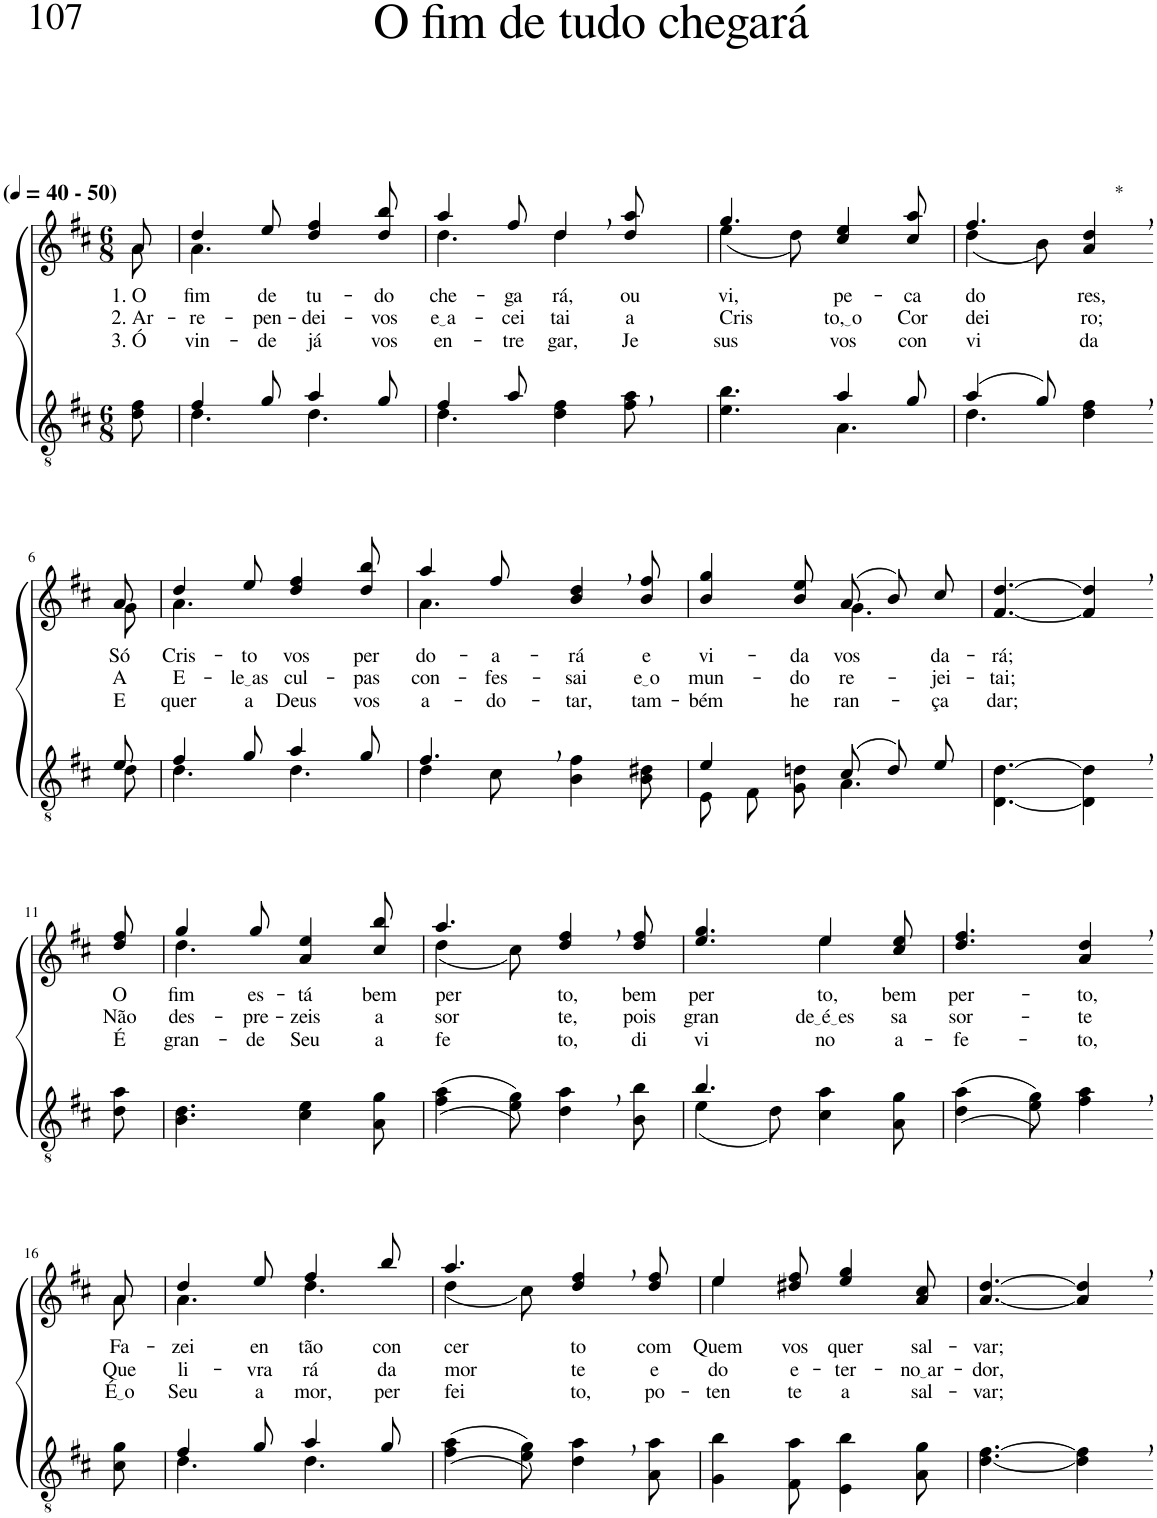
**kern	**kern	**text	**text	**text
*part2	*part1	*part1	*part1	*part1
*staff2	*staff1	*staff1	*staff1	*staff1
*I"Parte III e IV	*I"Parte I e II	*	*	*
*clefGv2	*clefG2	*	*	*
*Trd5c9	*Trd5c9	*	*	*
*k[f#c#]	*k[f#c#]	*	*	*
*M6/8	*M6/8	*	*	*
*MM40	*MM40	*	*	*
=1	=1	=1	=1	=1
*	*^	*	*	*
!	!LO:TX:a:B:t=(	!	!	!	!
!	!LO:TX:a:B:t=- 50)	!	!	!	!
!	!	!	!LO:LY:b	!LO:LY:b	!LO:LY:b
8d\ 8f#\	8a/	8a\	1. O	2. Ar-	3. Ó
=2	=2	=2	=2	=2	=2
*^	*	*	*	*	*
!	!	!	!	!LO:LY:b	!LO:LY:b	!LO:LY:b
4f#/	4.d\	4dd/	4.a\	fim	-re-	vin-
!	!	!	!	!LO:LY:b	!LO:LY:b	!LO:LY:b
8g/	.	8ee/	.	de	-pen-	-de
!	!	!	!	!LO:LY:b	!LO:LY:b	!LO:LY:b
4a/	4.d\	4dd/ 4ff#/	4.ryy	tu-	-dei-	já
!	!	!	!	!LO:LY:b	!LO:LY:b	!LO:LY:b
8g/	.	8dd/ 8bb/	.	-do	-vos	vos
=3	=3	=3	=3	=3	=3	=3
!	!	!	!	!LO:LY:b	!LO:LY:b	!LO:LY:b
4f#/	4.d\	4aa/	4.dd\	che-	e a	en-
!	!	!	!	!LO:LY:b	!LO:LY:b	!LO:LY:b
8a/	.	8ff#/	.	-ga-	cei-	-tre-
!	!	!	!	!LO:LY:b	!LO:LY:b	!LO:LY:b
4.ryy	4d\ 4f#\	4dd,/	4dd\	-rá,	-tai	-gar,
!	!	!	!	!LO:LY:b	!LO:LY:b	!LO:LY:b
.	8f#\ 8a\	8dd/ 8aa/	8ryy	ou-	a	Je-
=4	=4	=4	=4	=4	=4	=4
!	!	!	!	!LO:LY:b	!LO:LY:b	!LO:LY:b
4.ryy	4.e\ 4.b\	4.gg/	(4ee\	-vi,	Cris-	-sus
.	.	.	8dd\)	.	.	.
!	!	!	!	!LO:LY:b	!LO:LY:b	!LO:LY:b
4a/	4.A\	4cc#/ 4ee/	4.ryy	pe-	to, o	vos
!	!	!	!	!LO:LY:b	!LO:LY:b	!LO:LY:b
8g/	.	8cc#/ 8aa/	.	-ca-	Cor-	con-
=5	=5	=5	=5	=5	=5	=5
!	!	!	!	!LO:LY:b	!LO:LY:b	!LO:LY:b
(4a/	4.d\	4.ff#/	(4dd\	-do-	-dei-	-vi-
8g/)	.	.	8b\)	.	.	.
!	!	!LO:TX:a:t=*	!	!	!	!
!	!	!	!	!LO:LY:b	!LO:LY:b	!LO:LY:b
4d\, 4f#\,	4ryy	4a/, 4dd/,	4ryy	-res,	-ro;	-da
!!LO:LB:g=z	!!
=6-	=6-	=6-	=6-	=6-	=6-	=6-
!	!	!	!	!LO:LY:b	!LO:LY:b	!LO:LY:b
8e/	8d\	8a/	8g\	Só	A	E
=7	=7	=7	=7	=7	=7	=7
!	!	!	!	!LO:LY:b	!LO:LY:b	!LO:LY:b
4f#/	4.d\	4dd/	4.a\	Cris-	E-	quer
!	!	!	!	!LO:LY:b	!LO:LY:b	!LO:LY:b
8g/	.	8ee/	.	-to	le as	a
!	!	!	!	!LO:LY:b	!LO:LY:b	!LO:LY:b
4a/	4.d\	4dd/ 4ff#/	4.ryy	vos	cul-	Deus
!	!	!	!	!LO:LY:b	!LO:LY:b	!LO:LY:b
8g/	.	8dd/ 8bb/	.	per-	-pas	vos
=8	=8	=8	=8	=8	=8	=8
!	!	!	!	!LO:LY:b	!LO:LY:b	!LO:LY:b
4.f#,/	4d\	4aa/	4.a\	-do-	con-	a-
!	!	!	!	!LO:LY:b	!LO:LY:b	!LO:LY:b
.	8c#\	8ff#/	.	-a-	-fes-	-do-
!	!	!	!	!LO:LY:b	!LO:LY:b	!LO:LY:b
4.ryy	4B\ 4f#\	4b/, 4dd/,	4.ryy	-rá	-sai	-tar,
!	!	!	!	!LO:LY:b	!LO:LY:b	!LO:LY:b
.	8B\ 8d#X\	8b/ 8ff#/	.	e	e o	tam-
=9	=9	=9	=9	=9	=9	=9
!	!	!	!	!LO:LY:b	!LO:LY:b	!LO:LY:b
4e/	8E/L	4b/ 4gg/	4.ryy	vi-	mun-	-bém
.	8F#/	.	.	.	.	.
!	!	!	!	!LO:LY:b	!LO:LY:b	!LO:LY:b
8ryy	8G/ 8dn/J	8b/ 8ee/	.	-da	-do	he-
!	!	!	!	!LO:LY:b	!LO:LY:b	!LO:LY:b
(8c#/L	4.A\	(8a/L	4.g\	vos	re-	-ran-
8d/)	.	8b/)	.	.	.	.
!	!	!	!	!LO:LY:b	!LO:LY:b	!LO:LY:b
8e/J	.	8cc#/J	.	da-	-jei-	-ça
*v	*v	*	*	*	*	*
*	*v	*v	*	*	*
=10	=10	=10	=10	=10
!	!	!LO:LY:b	!LO:LY:b	!LO:LY:b
[4.D\ [4.d\	[4.f#/ [4.dd/	-rá;	-tai;	dar;
4D\], 4d\],	4f#/], 4dd/],	.	.	.
!!LO:LB:g=z
=11-	=11-	=11-	=11-	=11-
!	!	!LO:LY:b	!LO:LY:b	!LO:LY:b
8d\ 8a\	8dd/ 8ff#/	O	Não	É
=12	=12	=12	=12	=12
*	*^	*	*	*
!	!	!	!LO:LY:b	!LO:LY:b	!LO:LY:b
4.B\ 4.d\	4gg/	4.dd\	fim	des-	gran-
!	!	!	!LO:LY:b	!LO:LY:b	!LO:LY:b
.	8gg/	.	es-	-pre-	-de
!	!	!	!LO:LY:b	!LO:LY:b	!LO:LY:b
4c#\ 4e\	4a/ 4ee/	4.ryy	-tá	-zeis	Seu
!	!	!	!LO:LY:b	!LO:LY:b	!LO:LY:b
8A\ 8g\	8cc#/ 8bb/	.	bem	a	a-
=13	=13	=13	=13	=13	=13
!	!	!	!LO:LY:b	!LO:LY:b	!LO:LY:b
((4f#\ 4a\	4.aa/	(4dd\	per-	sor-	-fe-
8e\ 8g\))	.	8cc#\)	.	.	.
!	!	!	!LO:LY:b	!LO:LY:b	!LO:LY:b
4d\, 4a\,	4dd/, 4ff#/,	4.ryy	-to,	-te,	-to,
!	!	!	!LO:LY:b	!LO:LY:b	!LO:LY:b
8B\ 8b\	8dd/ 8ff#/	.	bem	pois	di-
=14	=14	=14	=14	=14	=14
*^	*	*	*	*	*
!	!	!	!	!LO:LY:b	!LO:LY:b	!LO:LY:b
4.b/	(4e\	4.ryy	4.ee/ 4.gg/	per-	gran-	-vi-
.	8d\)	.	.	.	.	.
!	!	!	!	!LO:LY:b	!LO:LY:b	!LO:LY:b
4.ryy	4c#\ 4a\	4ee\	4ee/	-to,	de é es	-no
!	!	!	!	!LO:LY:b	!LO:LY:b	!LO:LY:b
.	8A\ 8g\	8ryy	8cc#/ 8ee/	bem	sa	a-
=15	=15	=15	=15	=15	=15	=15
!	!	!	!	!LO:LY:b	!LO:LY:b	!LO:LY:b
*v	*v	*	*	*	*	*
*	*v	*v	*	*	*
((4d\ 4a\	4.dd/ 4.ff#/	per-	-sor-	-fe-
8e\ 8g\))	.	.	.	.
!	!	!LO:LY:b	!LO:LY:b	!LO:LY:b
4f#\, 4a\,	4a/, 4dd/,	-to,	-te	-to,
!!LO:LB:g=z
=16-	=16-	=16-	=16-	=16-
*	*^	*	*	*
!	!	!	!LO:LY:b	!LO:LY:b	!LO:LY:b
8c#\ 8g\	8a/	8a\	Fa-	Que	É o
=17	=17	=17	=17	=17	=17
*^	*	*	*	*	*
!	!	!	!	!LO:LY:b	!LO:LY:b	!LO:LY:b
4f#/	4.d\	4dd/	4.a\	-zei	li-	Seu
!	!	!	!	!LO:LY:b	!LO:LY:b	!LO:LY:b
8g/	.	8ee/	.	en-	-vra-	a-
!	!	!	!	!LO:LY:b	!LO:LY:b	!LO:LY:b
4a/	4.d\	4ff#/	4.dd\	-tão	-rá	-mor,
!	!	!	!	!LO:LY:b	!LO:LY:b	!LO:LY:b
8g/	.	8bb/	.	con-	da	per-
*v	*v	*	*	*	*	*
=18	=18	=18	=18	=18	=18
!	!	!	!LO:LY:b	!LO:LY:b	!LO:LY:b
((4f#\ 4a\	4.aa/	(4dd\	-cer-	mor-	-fei-
8e\ 8g\))	.	8cc#\)	.	.	.
!	!	!	!LO:LY:b	!LO:LY:b	!LO:LY:b
4d\, 4a\,	4dd/, 4ff#/,	4.ryy	-to	-te	-to,
!	!	!	!LO:LY:b	!LO:LY:b	!LO:LY:b
8A\ 8a\	8dd/ 8ff#/	.	com	e	po-
=19	=19	=19	=19	=19	=19
!	!	!	!LO:LY:b	!LO:LY:b	!LO:LY:b
4G\ 4b\	4ee\	4ee/	Quem	do	-ten-
!	!	!	!LO:LY:b	!LO:LY:b	!LO:LY:b
8F#\ 8a\	2ryy	8dd#X/ 8ff#/	vos	e-	-te
!	!	!	!LO:LY:b	!LO:LY:b	!LO:LY:b
4E\ 4b\	.	4ee/ 4gg/	quer	-ter-	a
!	!	!	!LO:LY:b	!LO:LY:b	!LO:LY:b
8A\ 8g\	.	8a/ 8cc#/	sal-	no ar	sal-
=20	=20	=20	=20	=20	=20
!	!	!	!LO:LY:b	!LO:LY:b	!LO:LY:b
*	*v	*v	*	*	*
[4.d\ [4.f#\	[4.a/ [4.dd/	-var;	-dor,	-var;
4d\], 4f#\],	4a/], 4dd/],	.	.	.
=-	=-	=-	=-	=-
*-	*-	*-	*-	*-
